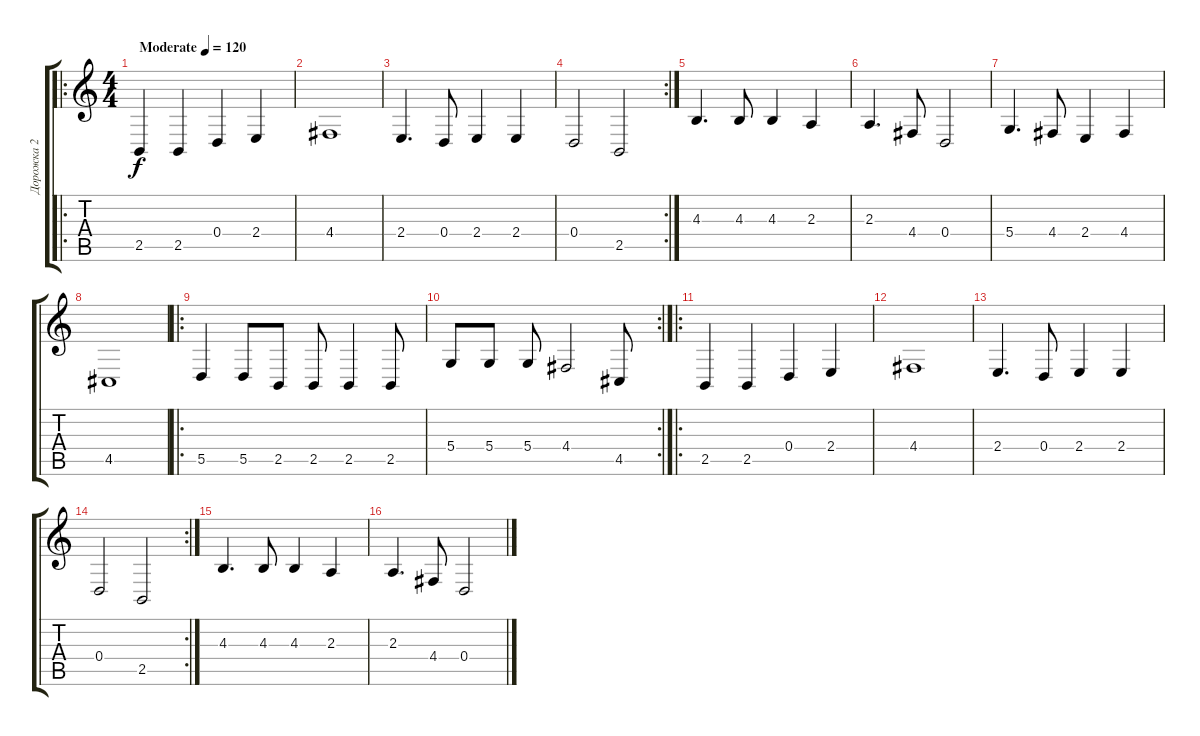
\track ("Дорожка 2" "Дорожка 2") {instrument baritonesax}
\staff {score tabs}
\tuning (E4 B3 G3 D3 A2 E2) {hide}
\ro
\ts (4 4)
\tempo (120 "Moderate")
\clef g2
\ks c
2.5.4{dy f instrument baritonesax} 2.5.4 0.4.4 2.4.4 |
4.4.1 |
2.4.4{d} 0.4.8 2.4.4 2.4.4 |
\rc 2
0.4.2 2.5.2 |
4.3.4{d} 4.3.8 4.3.4 2.3.4 |
2.3.4{d} 4.4.8 0.4.2 |
5.4.4{d} 4.4.8 2.4.4 4.4.4 |
4.5.1 |
\ro
5.5.4 5.5.8 2.5.8 2.5.8 2.5.4 2.5.8 |
\rc 2
5.4.8 5.4.8 5.4.8 4.4.2 4.5.8 |
\ro
2.5.4 2.5.4 0.4.4 2.4.4 |
4.4.1 |
2.4.4{d} 0.4.8 2.4.4 2.4.4 |
\rc 2
0.4.2 2.5.2 |
4.3.4{d} 4.3.8 4.3.4 2.3.4 |
2.3.4{d} 4.4.8 0.4.2
